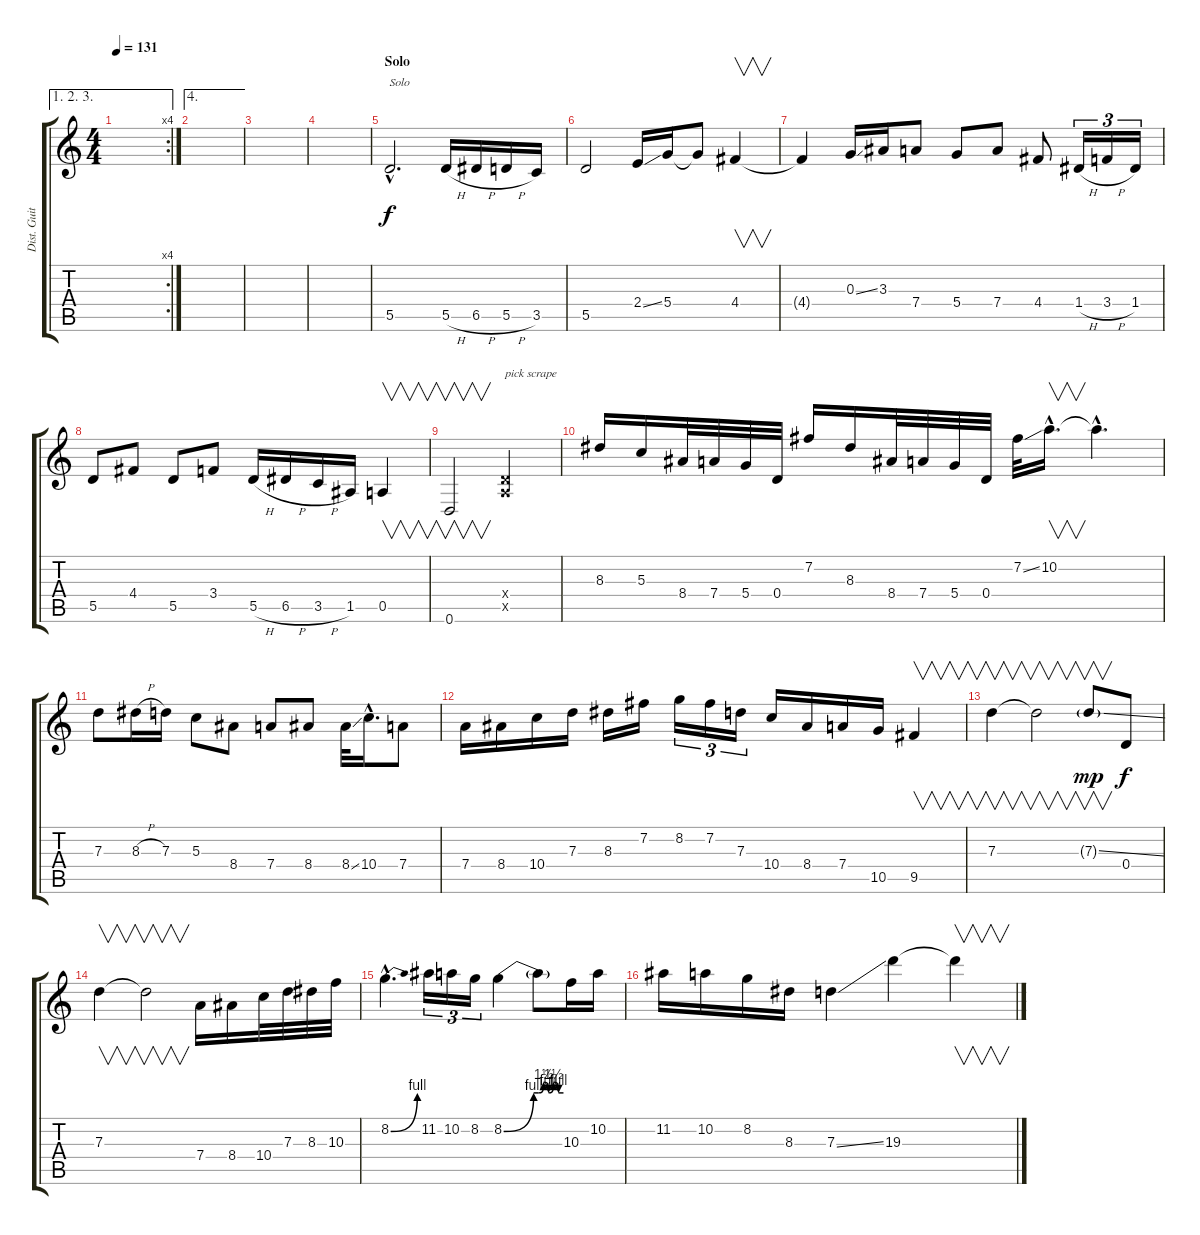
\track ("Dist. Guitar" "Dist. Guit") {instrument overdrivenguitar}
\staff {score tabs}
\tuning (E4 B3 G3 D3 A2 D2) {hide}
\ae (1 2 3)
\rc 4
\ts (4 4)
\tempo 131
\clef g2
\ks c
|
\ae 4
|
|
|
\section ("" "Solo")
5.5{hac}.2{d txt "Solo"} 5.5{h}.16 6.5{h}.16 5.5{h}.16 3.5.16 |
5.5.2 2.4{ss}.16 5.4.16 5.4{t}.8 4.4.4{v} |
4.4{t}.4 0.3{ss}.16 3.3.16 7.4.8 5.4.8 7.4.8 4.4.8 1.4{h}.16{tu (3 2)} 3.4{h}.16{tu (3 2)} 1.4.16{tu (3 2)} |
5.5.8 4.4.8 5.5.8 3.4.8 5.5{h}.16 6.5{h}.16 3.5{h}.16 1.5.16 0.5.4{v} |
0.6.2{v} (0.4{x} 0.5{x}).2{txt "pick scrape"} |
8.3.16 5.3.16 8.4.32 7.4.32 5.4.32 0.4.32 7.2.16 8.3.16 8.4.32 7.4.32 5.4.32 0.4.32 7.2{ss}.32 10.2{hac}.16{v d} 10.2{hac t}.4{d} |
7.3.8 8.3{h}.16 7.3.16 5.3.8 8.4.8 7.4.8 8.4.8 8.4{ss}.32 10.4{hac}.16{d} 7.4.8 |
7.4.16 8.4.16 10.4.16 7.3.16 8.3.16 7.2.16 8.2.16{tu (3 2)} 7.2.16{tu (3 2)} 7.3.16{tu (3 2)} 10.4.16 8.4.16 7.4.16 10.5.16 9.5.4{v} |
7.3.4{v} 7.3{t}.2{v} 7.3{ss g}.8{v dy mp} 0.4.8{dy f} |
7.3.4{v} 7.3{t}.2{v} 7.4.16 8.4.16 10.4.32 7.3.32 8.3.32 10.3.32 |
8.2{be (bend 0 0 60 4) hac}.4{d} 11.2.16{tu (3 2)} 10.2.16{tu (3 2)} 8.2.16{tu (3 2)} 8.2{be (custom 0 0 30 4 35 4 40 6 45 4 50 6 55 4 60 4)}.4 8.2{t}.8 10.3.16 10.2.16 |
11.2.16 10.2.16 8.2.16 8.3.16 7.3{ss}.4 19.3.4 19.3{t}.4{v}
